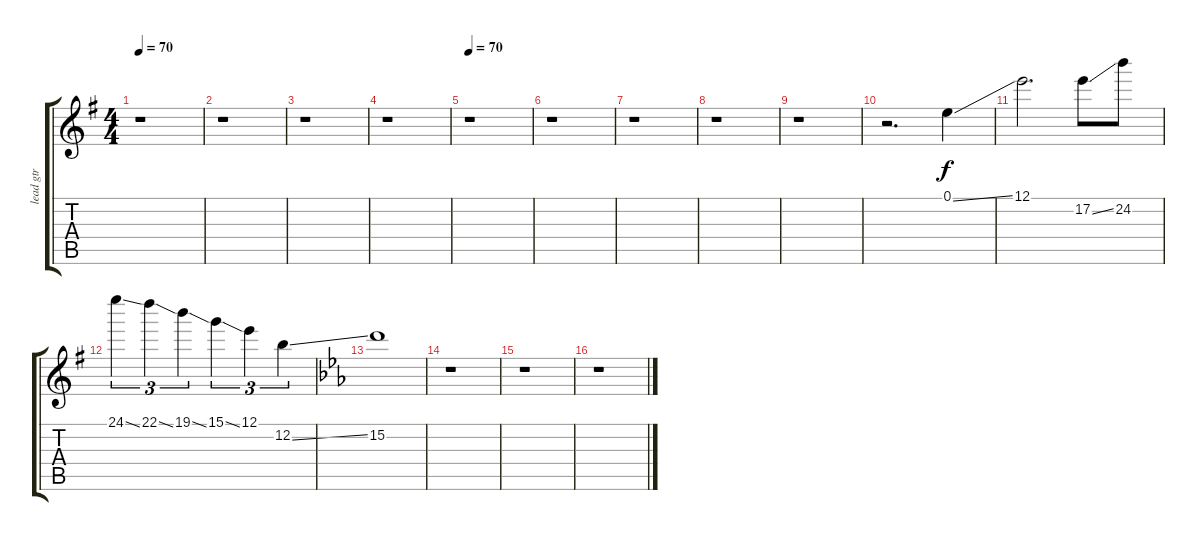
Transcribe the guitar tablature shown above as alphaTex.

\track ("lead gtr" "lead gtr") {instrument distortionguitar}
\staff {score tabs}
\tuning (E4 B3 G3 D3 A2 E2) {hide}
\ts (4 4)
\tempo 70
\clef g2
\ks g
r.1{dy f instrument distortionguitar} |
r.1 |
r.1 |
r.1 |
\tempo 70
r.1 |
r.1 |
r.1 |
r.1 |
r.1 |
r.2{d} 0.1{ss}.4 |
12.1.2{d} 17.2{ss}.8 24.2.8 |
24.1{ss}.4{tu (3 2)} 22.1{ss}.4{tu (3 2)} 19.1{ss}.4{tu (3 2)} 15.1{ss}.4{tu (3 2)} 12.1.4{tu (3 2)} 12.2{ss}.4{tu (3 2)} |
\ks eb
15.2.1 |
r.1 |
r.1 |
r.1
